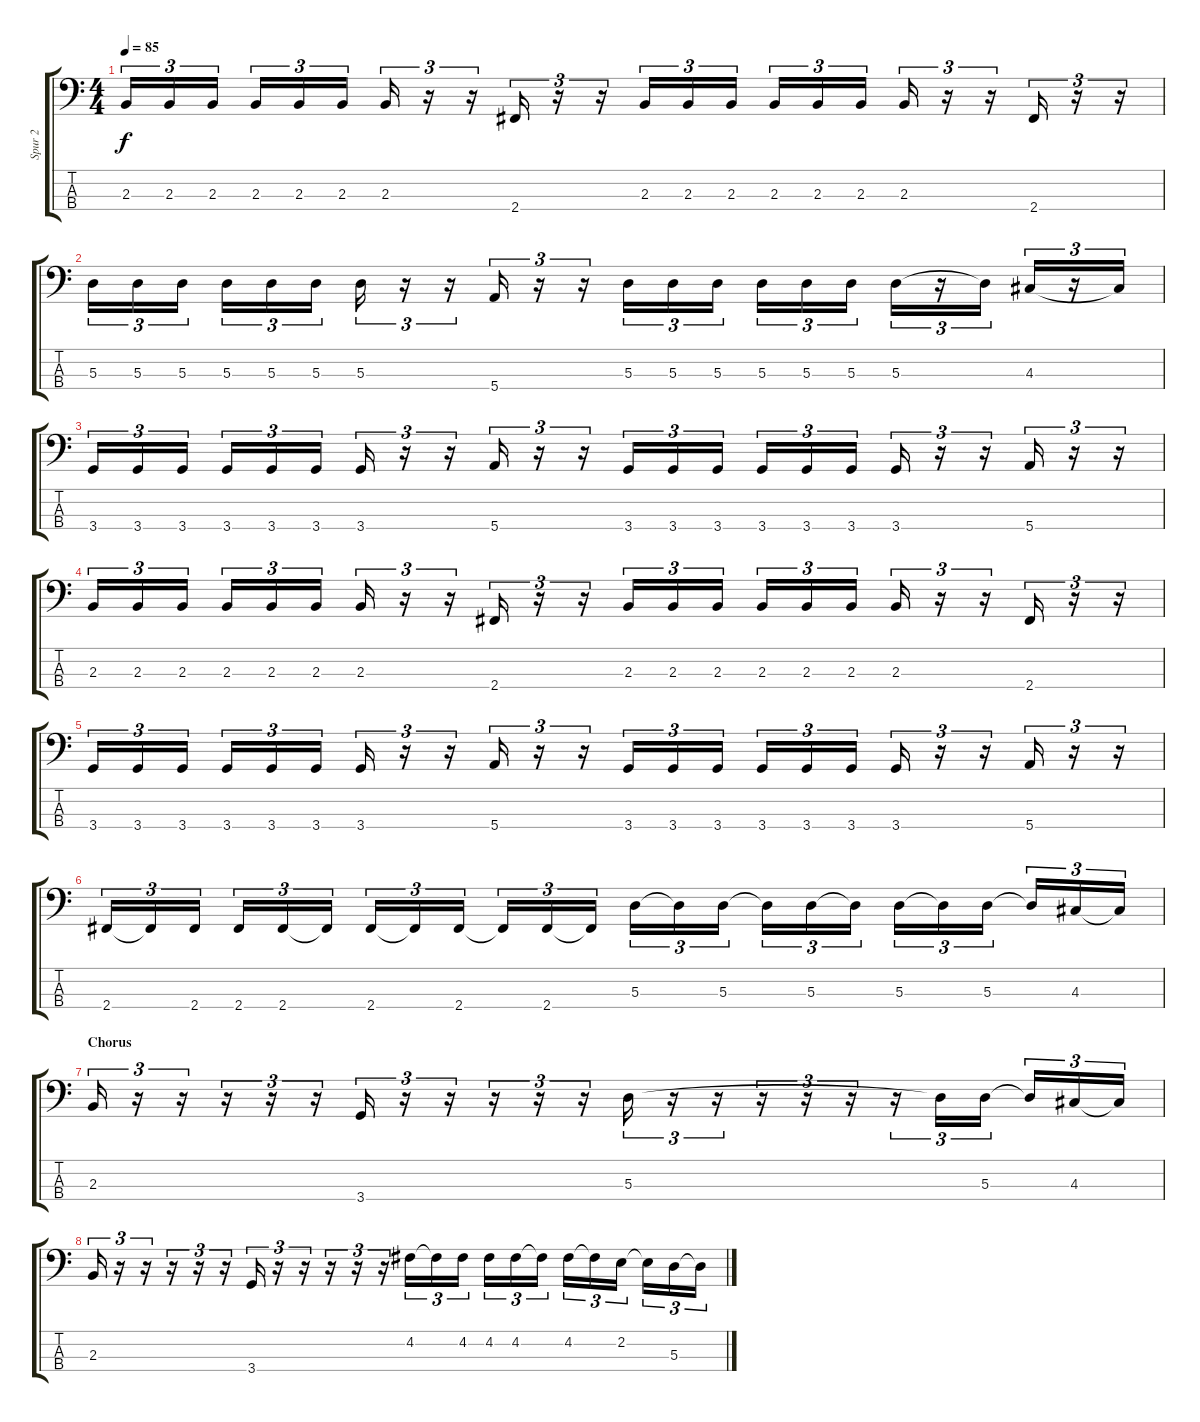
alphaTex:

\track ("Spur 2" "Spur 2") {instrument electricbassfinger}
\staff {score tabs}
\tuning (G2 D2 A1 E1) {hide}
\ts (4 4)
\tempo 85
\clef f4
\ks c
2.3.16{tu (3 2) dy f} 2.3.16{tu (3 2)} 2.3.16{tu (3 2)} 2.3.16{tu (3 2)} 2.3.16{tu (3 2)} 2.3.16{tu (3 2)} 2.3.16{tu (3 2)} r.16{tu (3 2)} r.16{tu (3 2)} 2.4.16{tu (3 2)} r.16{tu (3 2)} r.16{tu (3 2)} 2.3.16{tu (3 2)} 2.3.16{tu (3 2)} 2.3.16{tu (3 2)} 2.3.16{tu (3 2)} 2.3.16{tu (3 2)} 2.3.16{tu (3 2)} 2.3.16{tu (3 2)} r.16{tu (3 2)} r.16{tu (3 2)} 2.4.16{tu (3 2)} r.16{tu (3 2)} r.16{tu (3 2)} |
5.3.16{tu (3 2)} 5.3.16{tu (3 2)} 5.3.16{tu (3 2)} 5.3.16{tu (3 2)} 5.3.16{tu (3 2)} 5.3.16{tu (3 2)} 5.3.16{tu (3 2)} r.16{tu (3 2)} r.16{tu (3 2)} 5.4.16{tu (3 2)} r.16{tu (3 2)} r.16{tu (3 2)} 5.3.16{tu (3 2)} 5.3.16{tu (3 2)} 5.3.16{tu (3 2)} 5.3.16{tu (3 2)} 5.3.16{tu (3 2)} 5.3.16{tu (3 2)} 5.3.16{tu (3 2)} r.16{tu (3 2)} 5.3{t}.16{tu (3 2)} 4.3.16{tu (3 2)} r.16{tu (3 2)} 4.3{t}.16{tu (3 2)} |
3.4.16{tu (3 2)} 3.4.16{tu (3 2)} 3.4.16{tu (3 2)} 3.4.16{tu (3 2)} 3.4.16{tu (3 2)} 3.4.16{tu (3 2)} 3.4.16{tu (3 2)} r.16{tu (3 2)} r.16{tu (3 2)} 5.4.16{tu (3 2)} r.16{tu (3 2)} r.16{tu (3 2)} 3.4.16{tu (3 2)} 3.4.16{tu (3 2)} 3.4.16{tu (3 2)} 3.4.16{tu (3 2)} 3.4.16{tu (3 2)} 3.4.16{tu (3 2)} 3.4.16{tu (3 2)} r.16{tu (3 2)} r.16{tu (3 2)} 5.4.16{tu (3 2)} r.16{tu (3 2)} r.16{tu (3 2)} |
2.3.16{tu (3 2)} 2.3.16{tu (3 2)} 2.3.16{tu (3 2)} 2.3.16{tu (3 2)} 2.3.16{tu (3 2)} 2.3.16{tu (3 2)} 2.3.16{tu (3 2)} r.16{tu (3 2)} r.16{tu (3 2)} 2.4.16{tu (3 2)} r.16{tu (3 2)} r.16{tu (3 2)} 2.3.16{tu (3 2)} 2.3.16{tu (3 2)} 2.3.16{tu (3 2)} 2.3.16{tu (3 2)} 2.3.16{tu (3 2)} 2.3.16{tu (3 2)} 2.3.16{tu (3 2)} r.16{tu (3 2)} r.16{tu (3 2)} 2.4.16{tu (3 2)} r.16{tu (3 2)} r.16{tu (3 2)} |
3.4.16{tu (3 2)} 3.4.16{tu (3 2)} 3.4.16{tu (3 2)} 3.4.16{tu (3 2)} 3.4.16{tu (3 2)} 3.4.16{tu (3 2)} 3.4.16{tu (3 2)} r.16{tu (3 2)} r.16{tu (3 2)} 5.4.16{tu (3 2)} r.16{tu (3 2)} r.16{tu (3 2)} 3.4.16{tu (3 2)} 3.4.16{tu (3 2)} 3.4.16{tu (3 2)} 3.4.16{tu (3 2)} 3.4.16{tu (3 2)} 3.4.16{tu (3 2)} 3.4.16{tu (3 2)} r.16{tu (3 2)} r.16{tu (3 2)} 5.4.16{tu (3 2)} r.16{tu (3 2)} r.16{tu (3 2)} |
2.4.16{tu (3 2)} 2.4{t}.16{tu (3 2)} 2.4.16{tu (3 2)} 2.4.16{tu (3 2)} 2.4.16{tu (3 2)} 2.4{t}.16{tu (3 2)} 2.4.16{tu (3 2)} 2.4{t}.16{tu (3 2)} 2.4.16{tu (3 2)} 2.4{t}.16{tu (3 2)} 2.4.16{tu (3 2)} 2.4{t}.16{tu (3 2)} 5.3.16{tu (3 2)} 5.3{t}.16{tu (3 2)} 5.3.16{tu (3 2)} 5.3{t}.16{tu (3 2)} 5.3.16{tu (3 2)} 5.3{t}.16{tu (3 2)} 5.3.16{tu (3 2)} 5.3{t}.16{tu (3 2)} 5.3.16{tu (3 2)} 5.3{t}.16{tu (3 2)} 4.3.16{tu (3 2)} 4.3{t}.16{tu (3 2)} |
\section ("" "Chorus")
2.3.16{tu (3 2)} r.16{tu (3 2)} r.16{tu (3 2)} r.16{tu (3 2)} r.16{tu (3 2)} r.16{tu (3 2)} 3.4.16{tu (3 2)} r.16{tu (3 2)} r.16{tu (3 2)} r.16{tu (3 2)} r.16{tu (3 2)} r.16{tu (3 2)} 5.3.16{tu (3 2)} r.16{tu (3 2)} r.16{tu (3 2)} r.16{tu (3 2)} r.16{tu (3 2)} r.16{tu (3 2)} r.16{tu (3 2)} 5.3{t}.16{tu (3 2)} 5.3.16{tu (3 2)} 5.3{t}.16{tu (3 2)} 4.3.16{tu (3 2)} 4.3{t}.16{tu (3 2)} |
2.3.16{tu (3 2)} r.16{tu (3 2)} r.16{tu (3 2)} r.16{tu (3 2)} r.16{tu (3 2)} r.16{tu (3 2)} 3.4.16{tu (3 2)} r.16{tu (3 2)} r.16{tu (3 2)} r.16{tu (3 2)} r.16{tu (3 2)} r.16{tu (3 2)} 4.2.16{tu (3 2)} 4.2{t}.16{tu (3 2)} 4.2.16{tu (3 2)} 4.2.16{tu (3 2)} 4.2.16{tu (3 2)} 4.2{t}.16{tu (3 2)} 4.2.16{tu (3 2)} 4.2{t}.16{tu (3 2)} 2.2.16{tu (3 2)} 2.2{t}.16{tu (3 2)} 5.3.16{tu (3 2)} 5.3{t}.16{tu (3 2)}
